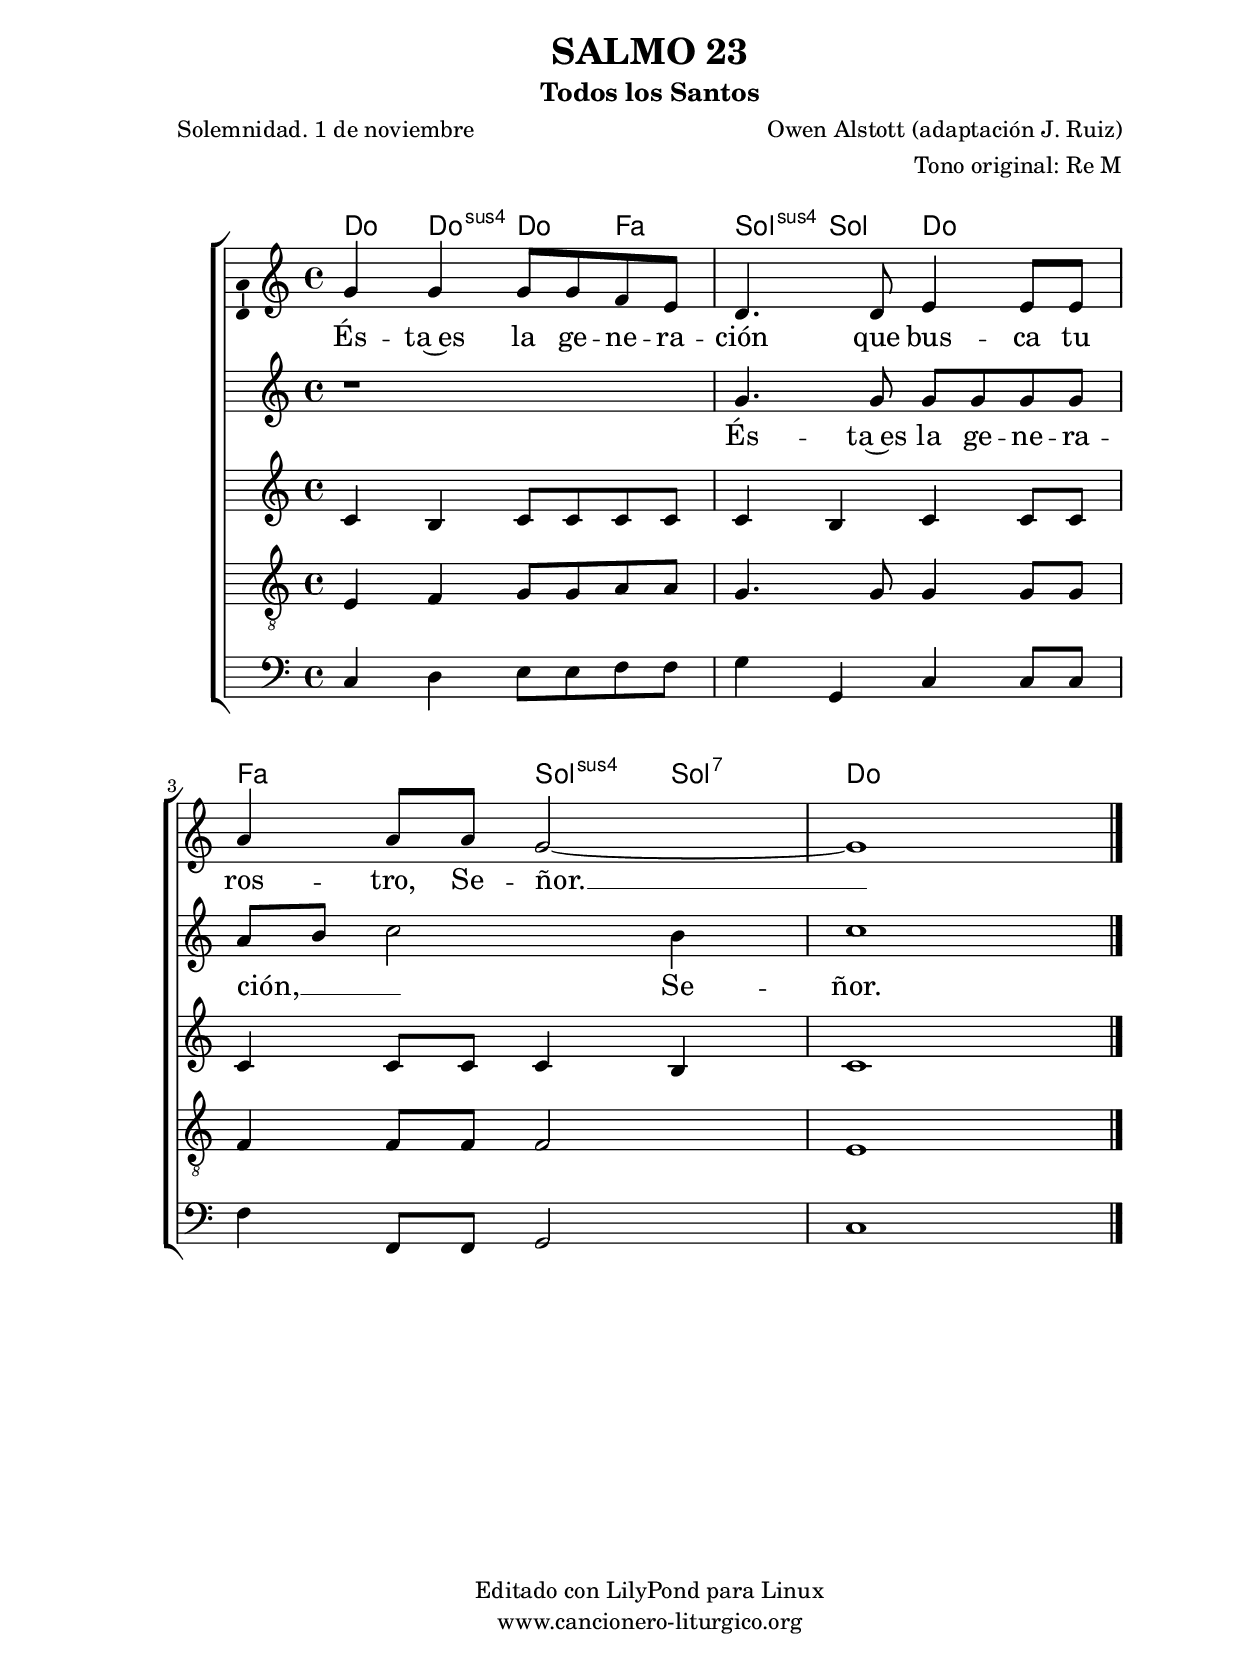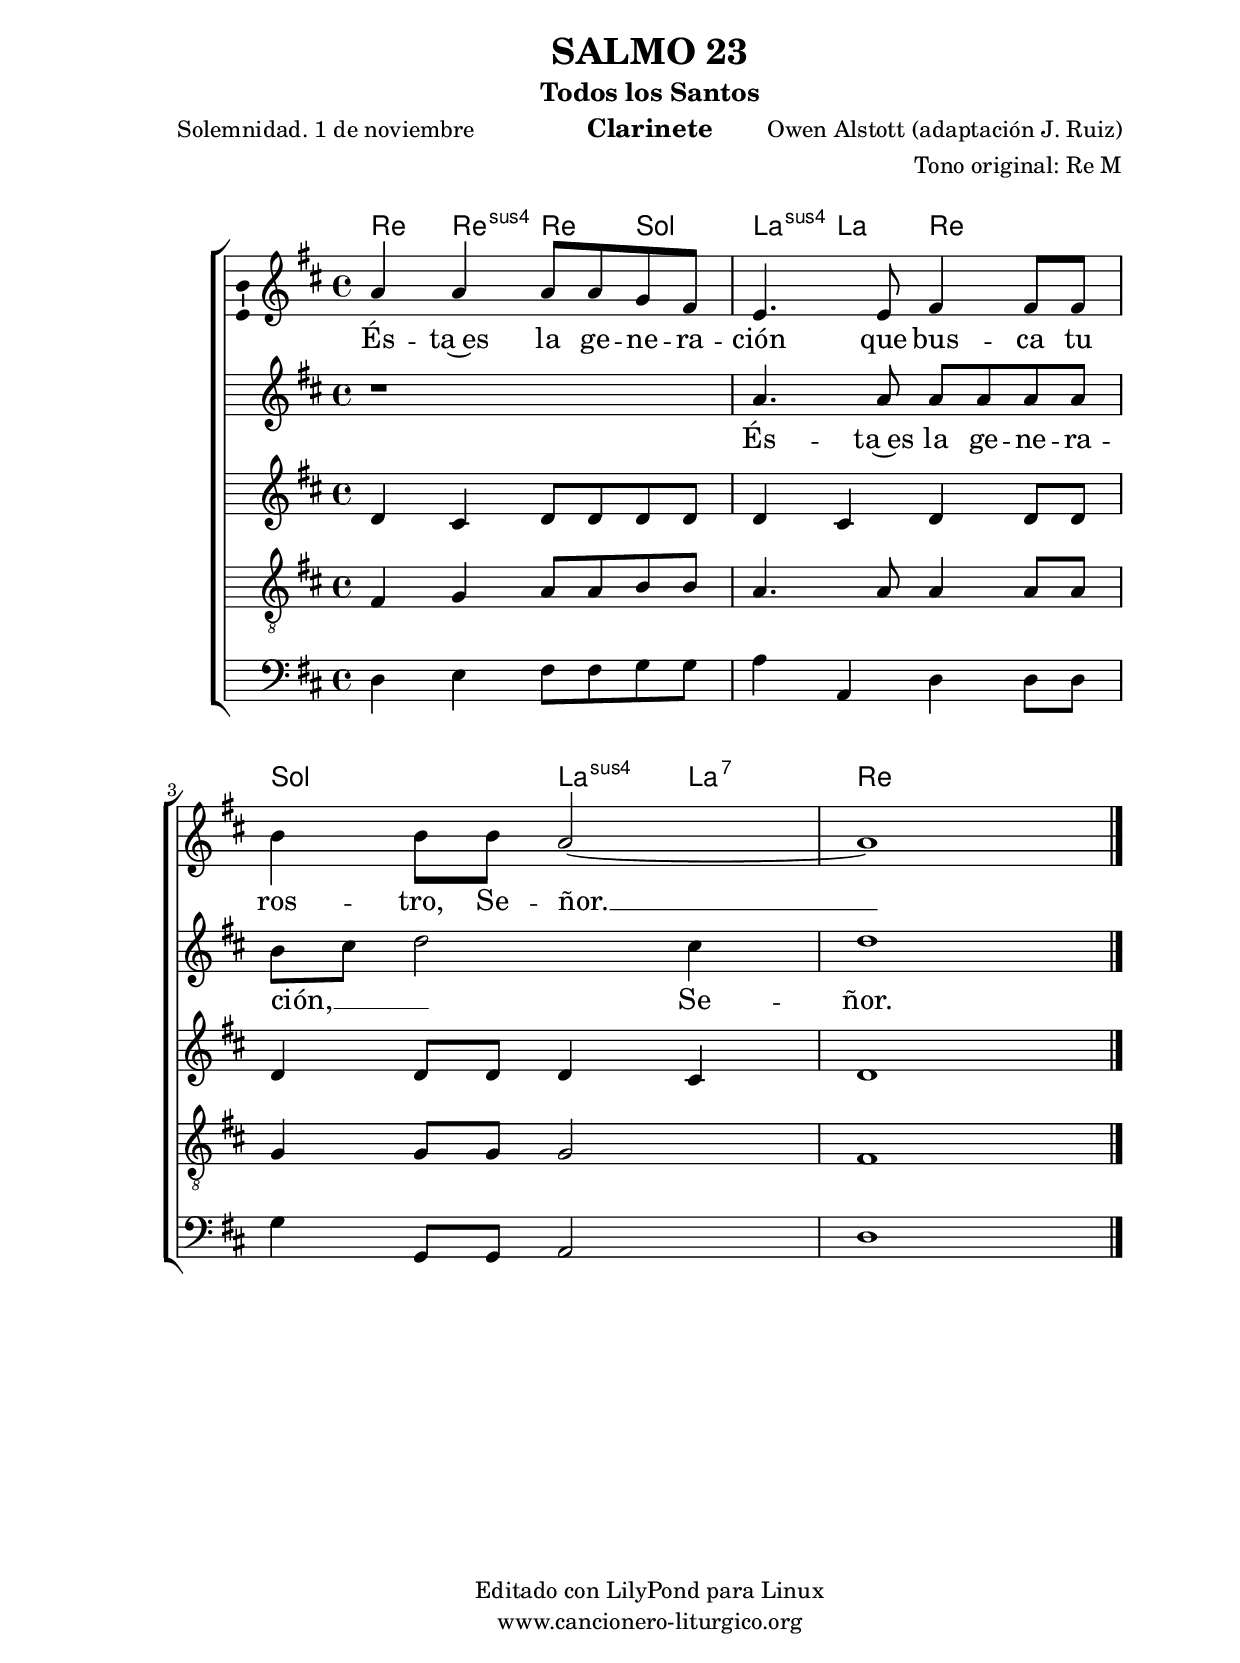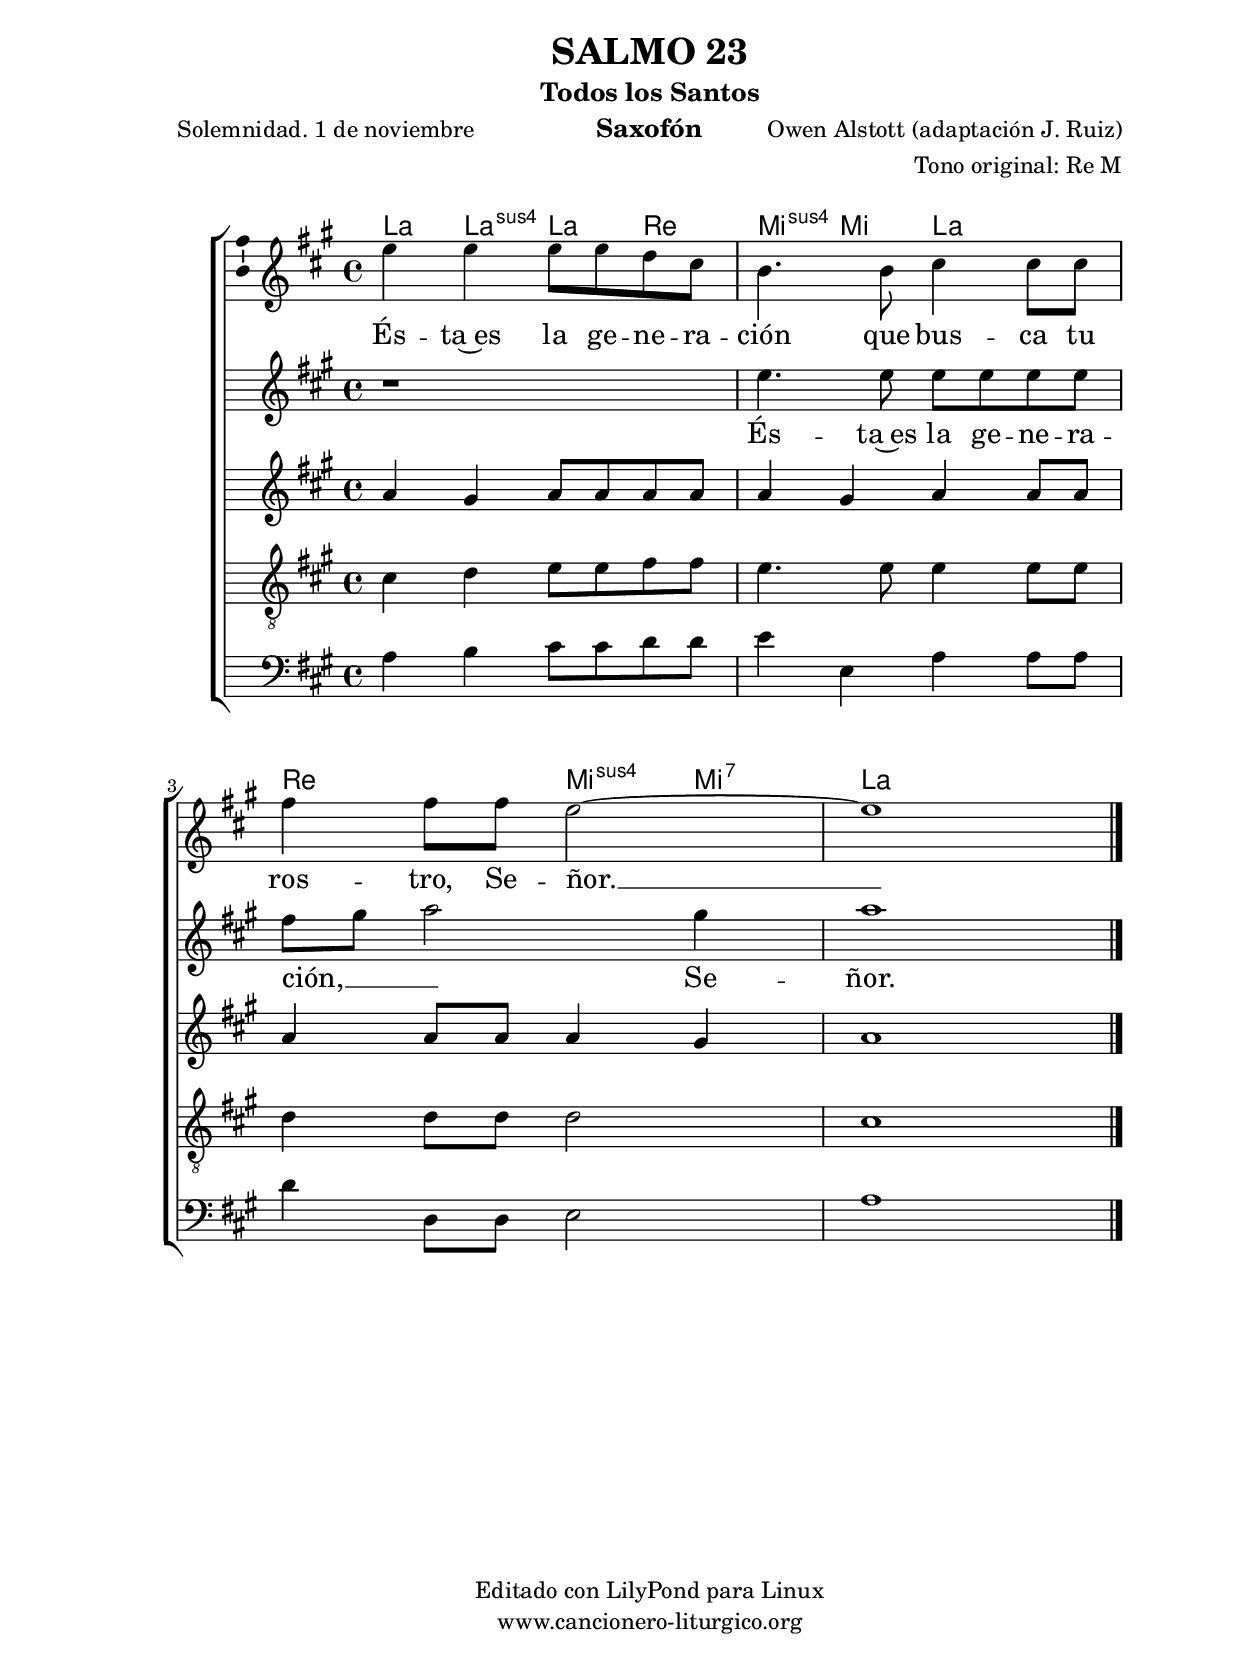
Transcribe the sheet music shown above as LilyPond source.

%
%para convertir .midi en .wav:
%timidity filename.midi -Ow -o finename.wav
%
%
%Para convertir de .wav a .mp3:
%lame -h -m j filename.wav
%
%
%para escuchar el midi:
%timidity nombrefichero.midi
%


%versión de lilypond para la que se ha escrito esta partitura:
\version "2.16.0"

	%Tamaño papel
	#(set-default-paper-size "a4")
	%Tamaño partitura
	#(set-global-staff-size 20)
	%No responde al pulsar sobre una nota
	#(ly:set-option 'point-and-click #f)

%parámetros del encabezamiento:
\header {
	title = "SALMO 23"
	subtitle = "Todos los Santos"
	composer = "Owen Alstott (adaptación J. Ruiz)"
	poet = "Solemnidad. 1 de noviembre"
	meter = ""
	arranger = "Tono original: Re M"
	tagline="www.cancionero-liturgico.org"
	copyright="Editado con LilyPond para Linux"
	tiempo = ""
	usos = "Salmo"
	letra = "Ésta es la generación que busca tu rostro, Señor."
	}

%parámetros asociados al papel:
\paper  {
	oddHeaderMarkup = \markup {\fill-line { \on-the-fly #not-first-page \fromproperty #'header:title \on-the-fly #not-first-page \fromproperty #'header:composer }}
	evenHeaderMarkup = \markup {\fill-line { \fromproperty #'header:composer \fromproperty #'header:title }}
	#(set-paper-size "a4")
	print-page-number = ##f
	first-page-number = 1
	print-first-page-number = ##f
%	head-separation = 3.0 \cm
	top-margin = 2.0 \cm
	bottom-margin = 0.5\cm
%%%	bottom-margin = -1.0\cm
	left-margin = 3.0 \cm
	line-width = 16.0 \cm 
	indent = 8\mm
	interscoreline = 2.\mm
	between-system-space = 15\mm
%	para que las partituras no llenen la hoja:
	ragged-bottom = ##t
%	idem para la última hoja:
	ragged-last-bottom = ##f
%	para que las partituras llenen el ancho del papel:
	ragged-last = ##f
	after-title-space = 2.5 \cm
%page-count=1
%system-count=8

	%Flexible Vertical Spacing
%	markup-markup-spacing =
%	#'((basic-distance . 15) (minimum-distance . 15) (padding . 3))
	markup-system-spacing =
	#'((basic-distance . 15) (minimum-distance . 15) (padding . 3))
	system-system-spacing =
	#'((basic-distance . 15) (minimum-distance . 15) (padding . 3))
	score-system-spacing =
	#'((basic-distance . 15) (minimum-distance . 15) (padding . 5))
%	top-system-spacing = % header
%	#'((basic-distance . 8) (minimum-distance . 0) (padding . 3))
%	top-markup-spacing =
%	#'((basic-distance . 20) (minimum-distance . 20) (padding . 3))
	last-bottom-spacing = % footer
	#'((basic-distance . 5) (minimum-distance . 5) (padding . 3))
%	score-markup-spacing =
%	#'((basic-distance . 16) (minimum-distance . 13) (padding . 3))

	}


%parámetros que afectan a toda la partitura:
global =  {
	%clave de sol (G):
	\clef G
	%armadura:
	\transpose d c
	\key d \major
	\tempo 4=75
	\set Score.tempoHideNote = ##t
	}


acordes = {
	\italianChords
	\chordmode {
	\transpose d c
{
d4 d:sus4 d g
a:sus4 a d2
g2 a4:sus4 a:7
d1
	}
	}
}


melodia = 
	\transpose d c
{
	\relative c''{
	\time 4/4

a4 a a8 a g fis
e4. e8 fis4 fis8 fis
b4 b8 b a2~
a1

	\bar "|."
	}
	}


melodiadisc = 
	\transpose d c
{
	\relative c''{
	\time 4/4

r1
a4. a8 a a a a
b8 cis d2 cis4
d1

	\bar "|."
	}
	}

melodiados = 
	\transpose d c
{
	\relative c'{
	\time 4/4

d4 cis d8 d d d
d4 cis d d8 d
d4 d8 d d4 cis
d1

	\bar "|."
	}
	}


melodiatres = 
	\transpose d c
{
	\relative c{

%clave de fa (F):
%\clef F
\clef "G_8"

	\time 4/4

fis4 g a8 a b b
a4. a8 a4 a8 a
g4 g8 g g2
fis1

	\bar "|."
	}
	}

melodiacuatro = 
	\transpose d c
{

	\relative c{

%clave de fa (F):
\clef F

	\time 4/4

d4 e fis8 fis g g
a4 a, d4 d8 d
g4 g,8 g a2
d1

	\bar "|."
	}
	}


texto = \lyricmode {
És -- ta~es la ge -- ne -- ra -- ción que bus -- ca tu ros -- tro, Se -- ñor. __
	}

textodisc = \lyricmode {
És -- ta~es la ge -- ne -- ra -- ción, __ _ _ Se -- ñor.
	}


acordesStaff = \context ChordNames = acordesStaff <<
	\set chordChanges = ##t
	\acordes
	>>


vozStaff = \context Voice = vozStaff
\with {\consists "Ambitus_engraver"}
<<
%	\set Staff.instrumentName = ""
%	\set Staff.shortInstrumentName = ""
%	\set Staff.midiInstrument = #"clarinet"
%	\set Staff.midiInstrument = #"cello"
%	\set Staff.midiInstrument = #"flute"
	\set Staff.midiInstrument = #"electric guitar (jazz)"
%	\set Staff.midiInstrument = #"english horn"
%	\set Staff.midiInstrument = #"violin"
%	\set Staff.midiInstrument = #"glockenspiel"
	\set Staff.midiMinimumVolume = #0.7
	\set Staff.midiMaximumVolume = #0.9
	\global
	\melodia
	>>

vozdiscStaff = \context Voice = vozdiscStaff
<<
%	\set Staff.instrumentName = "Saxofón"
%	\set Staff.shortInstrumentName = "S"
	\override Staff.StaffSymbol #'staff-space = #(magstep -0.35)
	\set Staff.midiInstrument = #"violin"
	\set Staff.midiMinimumVolume = #0.4
	\set Staff.midiMaximumVolume = #0.5
%Cambio tono para saxofón (DESDE tono de clarinete)
%El segundo comando escribe la partitura en el tono del saxofón
%El primer comando hace que el fichero midi, a pesar de lo anterior, suene en el mismo tono que el resto de la partitura
%%%%%\transposition f'
%%%%%\transpose d a,
{
	\global
	\melodiadisc
}
	>>

vozdosStaff = \context Voice = vozdosStaff
<<
%	\set Staff.instrumentName = "Clarinete 1"
%	\set Staff.shortInstrumentName = "C1"
	\override Staff.StaffSymbol #'staff-space = #(magstep -0.35)
	\set Staff.midiInstrument = #"english horn"
	\set Staff.midiMinimumVolume = #0.4
	\set Staff.midiMaximumVolume = #0.5
	\global
	\melodiados
	>>

voztresStaff = \context Voice = voztresStaff
<<
%	\set Staff.instrumentName = "Clarinete 2"
%	\set Staff.shortInstrumentName = "C2"
	\override Staff.StaffSymbol #'staff-space = #(magstep -0.35)
	\set Staff.midiInstrument = #"violin"
	\set Staff.midiMinimumVolume = #0.4
	\set Staff.midiMaximumVolume = #0.5
	\global
	\melodiatres
	>>

vozcuatroStaff = \context Voice = vozcuatroStaff
<<
%	\set Staff.instrumentName = "Bajo"
%	\set Staff.shortInstrumentName = "B"
	\override Staff.StaffSymbol #'staff-space = #(magstep -0.35)
	\set Staff.midiInstrument = #"electric bass (finger)"
	\set Staff.midiMinimumVolume = #0.9
	\set Staff.midiMaximumVolume = #0.9
	\global
	\relative c' \melodiacuatro
	>>

textoStaff = \context Lyrics = textoStaff <<
	\lyricsto vozStaff \texto
	>>

textodiscStaff = \context Lyrics = textodiscStaff <<
	\lyricsto vozdiscStaff \textodisc
	>>


\book {
	\score {
		\context ChoirStaff {
%			\override StaffGroup.SystemStartBracket #'collapse-height = #1
%			\override Score.SystemStartBar #'collapse-height = #1
			<<
			\acordesStaff
			\vozStaff
			\textoStaff
			\vozdiscStaff
			\textodiscStaff
			\vozdosStaff
			\voztresStaff
			\vozcuatroStaff
			>>
			}
		\layout {
	    		\context {
				\Lyrics
				\override LyricText #'font-size = #2
				}
	   		 \context {
				\Score
				%fontSize = #3
				\override StaffSymbol #'staff-space = #(magstep +3)
				%\override Beam #'thickness = #0.55
				%\override SpacingSpanner #'spacing-increment = #1.0
				%\override Slur #'height-limit = #1.5
				}
			}
		}
	\score {
		\unfoldRepeats
		\context ChoirStaff {
			<<
			\acordesStaff
			\vozStaff
			\vozdiscStaff
			\vozdosStaff
			\voztresStaff
			\vozcuatroStaff
			>>
			}
		\midi {
	  		\context {
	  			\Score
				tempoWholesPerMinute = #(ly:make-moment 70 4)
				}
			}
		}
	}

%Partitura para clarinete
#(define output-suffix "C")
\book {
	\header{
		instrument = "Clarinete"
		}
	\score {
		\context ChoirStaff {
%			\override StaffGroup.SystemStartBracket #'collapse-height = #1
%			\override Score.SystemStartBar #'collapse-height = #1
\transpose c d
			<<
			\acordesStaff
			\vozStaff
			\textoStaff
			\vozdiscStaff
			\textodiscStaff
			\vozdosStaff
			\voztresStaff
			\vozcuatroStaff
			>>
			}
		\layout {
	    		\context {
				\Lyrics
				\override LyricText #'font-size = #2
				}
	   		 \context {
				\Score
				%fontSize = #3
				\override StaffSymbol #'staff-space = #(magstep +3)
				%\override Beam #'thickness = #0.55
				%\override SpacingSpanner #'spacing-increment = #1.0
				%\override Slur #'height-limit = #1.5
				}
			}
		}
	}

%Partitura para saxofón
#(define output-suffix "S")
\book {
	\header{
		instrument = "Saxofón"
		}
	\score {
		\context ChoirStaff {
%			\override StaffGroup.SystemStartBracket #'collapse-height = #1
%			\override Score.SystemStartBar #'collapse-height = #1
\transpose c a
			<<
			\acordesStaff
			\vozStaff
			\textoStaff
			\vozdiscStaff
			\textodiscStaff
			\vozdosStaff
			\voztresStaff
			\vozcuatroStaff
			>>
			}
		\layout {
	    		\context {
				\Lyrics
				\override LyricText #'font-size = #2
				}
	   		 \context {
				\Score
				%fontSize = #3
				\override StaffSymbol #'staff-space = #(magstep +3)
				%\override Beam #'thickness = #0.55
				%\override SpacingSpanner #'spacing-increment = #1.0
				%\override Slur #'height-limit = #1.5
				}
			}
		}
	}

